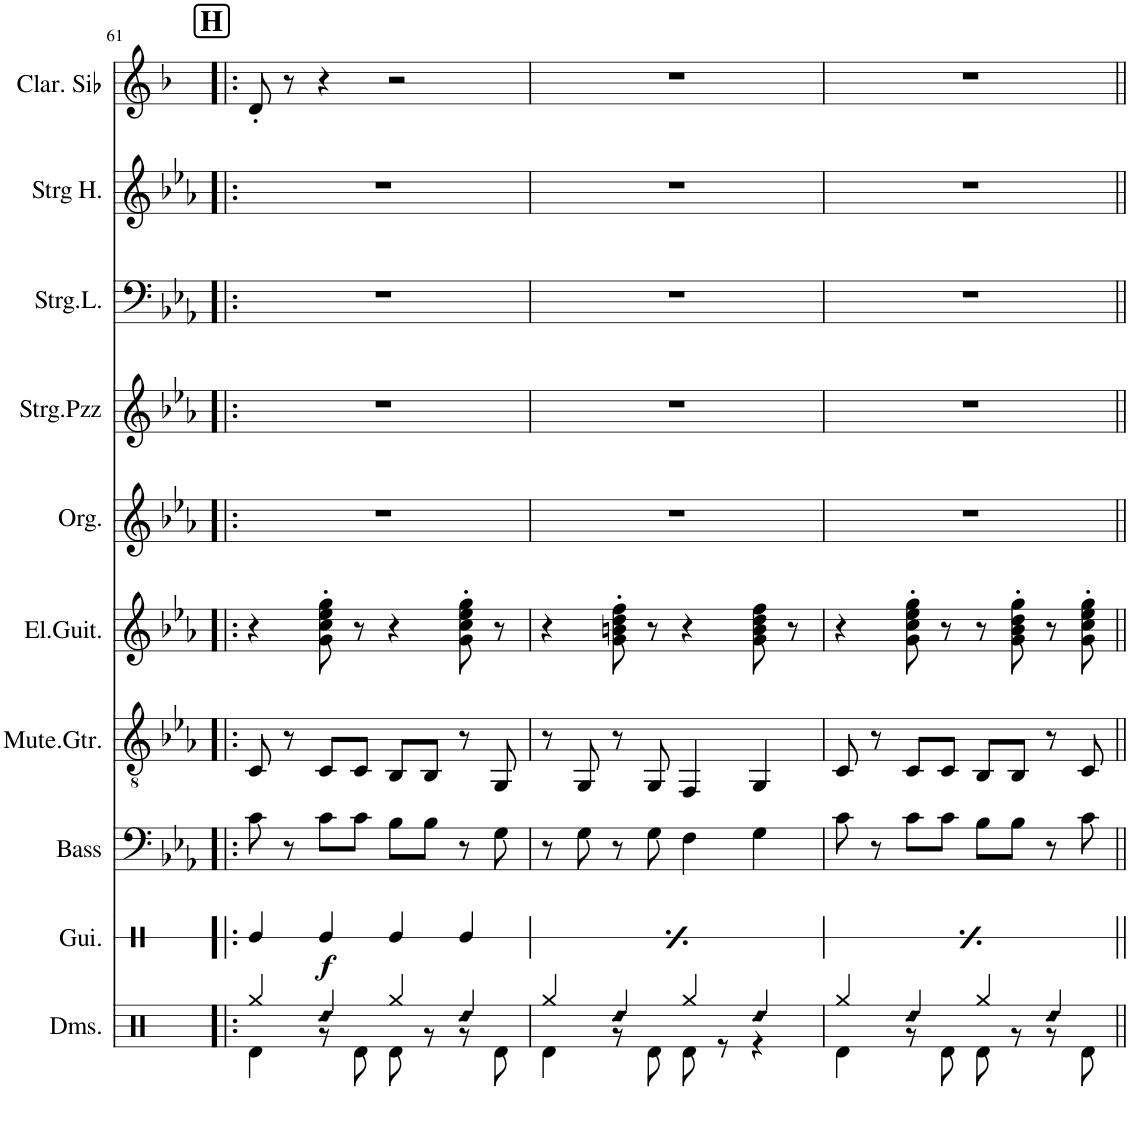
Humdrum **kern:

**kern	**dynam	**kern	**kern	**kern	**kern	**kern	**kern	**kern	**kern	**kern
*part10	*part10	*part9	*part8	*part7	*part6	*part5	*part4	*part3	*part2	*part1
*staff10	*staff10	*staff9	*staff8	*staff7	*staff6	*staff5	*staff4	*staff3	*staff2	*staff1
*I"Drums	*	*I"Guiro	*I"El.Bass	*I"Muted El.Guitar	*I"El.Guitar Clean	*I"Organ	*I"Strings Pizz.	*I"Strings Low	*I"Strings Hi	*I"Clarinette en Sib
*I'Dms.	*	*I'Gui.	*I'Bass	*I'Mute.Gtr.	*I'El.Guit.	*I'Org.	*I'Strg.Pzz	*I'Strg.L.	*I'Strg H.	*I'Clar. Sib
!!LO:PB:g=z
*clefX	*	*clefX	*clefF4	*clefGv2	*clefG2	*clefG2	*clefG2	*clefF4	*clefG2	*clefG2
*	*	*	*Trd7c12	*	*	*	*	*	*	*Trd1c2
*k[]	*	*k[]	*k[b-e-a-]	*k[b-e-a-]	*k[b-e-a-]	*k[b-e-a-]	*k[b-e-a-]	*k[b-e-a-]	*k[b-e-a-]	*k[b-]
*M4/4	*	*M4/4	*M4/4	*M4/4	*M4/4	*M4/4	*M4/4	*M4/4	*M4/4	*M4/4
!!LO:REH:place=s1:a:B:cj:fs=14:t=H
=61!|:	=61!|:	=61!|:	=61!|:	=61!|:	=61!|:	=61!|:	=61!|:	=61!|:	=61!|:	=61!|:
*^	*	*	*	*	*	*	*	*	*	*
4Rgg/	4Rd\	.	4Re/	8c\	8C/	4r	1r	1r	1r	1r	8d'/
.	.	.	.	8r	8r	.	.	.	.	.	8r
!LO:N:head=diamond	!	!LO:DY:a	!	!	!	!	!	!	!	!	!
4Rdd/	8r	f	4Re/	8c\L	8C/L	8g\' 8cc\' 8ee-\' 8gg\'	.	.	.	.	4r
.	8Rd\	.	.	8c\J	8C/J	8r	.	.	.	.	.
4Rgg/	8Rd\	.	4Re/	8B-\L	8BB-/L	4r	.	.	.	.	2r
.	8r	.	.	8B-\J	8BB-/J	.	.	.	.	.	.
!LO:N:head=diamond	!	!	!	!	!	!	!	!	!	!	!
4Rdd/	8r	.	4Re/	8r	8r	8g\' 8cc\' 8ee-\' 8gg\'	.	.	.	.	.
.	8Rd\	.	.	8G\	8GG/	8r	.	.	.	.	.
=62	=62	=62	=62	=62	=62	=62	=62	=62	=62	=62	=62
4Rgg/	4Rd\	.	4Re/	8r	8r	4r	1r	1r	1r	1r	1r
.	.	.	.	8G\	8GG/	.	.	.	.	.	.
!LO:N:head=diamond	!	!	!	!	!	!	!	!	!	!	!
4Rdd/	8r	.	4Re/	8r	8r	8g\' 8bn\' 8dd\' 8ff\'	.	.	.	.	.
.	8Rd\	.	.	8G\	8GG/	8r	.	.	.	.	.
4Rgg/	8Rd\	.	4Re/	4F\	4FF/	4r	.	.	.	.	.
.	8r	.	.	.	.	.	.	.	.	.	.
!LO:N:head=diamond	!	!	!	!	!	!	!	!	!	!	!
4Rdd/	4r	.	4Re/	4G\	4GG/	8g\ 8b\ 8dd\ 8ff\	.	.	.	.	.
.	.	.	.	.	.	8r	.	.	.	.	.
=63	=63	=63	=63	=63	=63	=63	=63	=63	=63	=63	=63
4Rgg/	4Rd\	.	4Re/	8c\	8C/	4r	1r	1r	1r	1r	1r
.	.	.	.	8r	8r	.	.	.	.	.	.
!LO:N:head=diamond	!	!	!	!	!	!	!	!	!	!	!
4Rdd/	8r	.	4Re/	8c\L	8C/L	8g\' 8cc\' 8ee-\' 8gg\'	.	.	.	.	.
.	8Rd\	.	.	8c\J	8C/J	8r	.	.	.	.	.
4Rgg/	8Rd\	.	4Re/	8B-\L	8BB-/L	8r	.	.	.	.	.
.	8r	.	.	8B-\J	8BB-/J	8g\' 8b-\' 8dd\' 8gg\'	.	.	.	.	.
!LO:N:head=diamond	!	!	!	!	!	!	!	!	!	!	!
4Rdd/	8r	.	4Re/	8r	8r	8r	.	.	.	.	.
.	8Rd\	.	.	8c\	8C/	8g\' 8cc\' 8ee-\' 8gg\'	.	.	.	.	.
*v	*v	*	*	*	*	*	*	*	*	*	*
=||	=||	=||	=||	=||	=||	=||	=||	=||	=||	=||
*-	*-	*-	*-	*-	*-	*-	*-	*-	*-	*-
